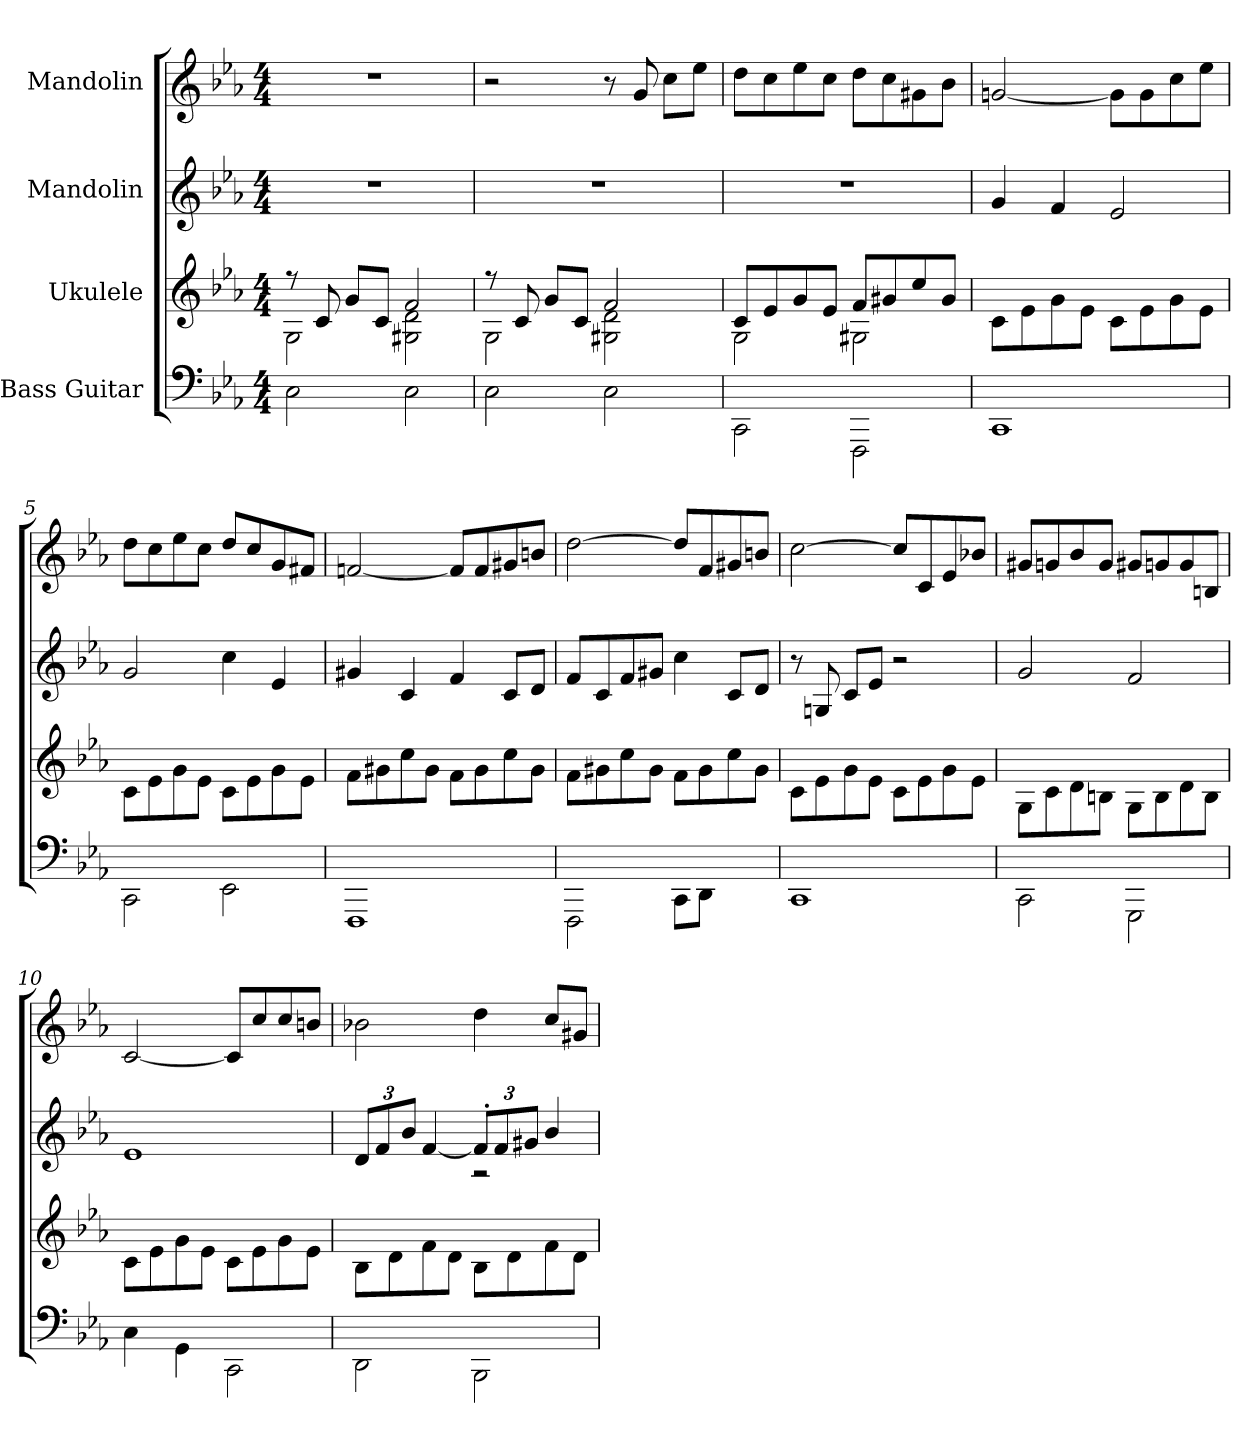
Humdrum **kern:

**kern	**kern	**kern	**kern
*part4	*part3	*part2	*part1
*staff4	*staff3	*staff2	*staff1
*I"Bass Guitar	*I"Ukulele	*I"Mandolin	*I"Mandolin
*stria4	*stria4	*	*
*	*	*clefG2	*clefG2
*k[b-e-a-]	*k[b-e-a-]	*k[b-e-a-]	*k[b-e-a-]
*c:	*c:	*c:	*c:
*M4/4	*M4/4	*M4/4	*M4/4
*MM80	*MM80	*MM80	*MM80
=1	=1	=1	=1
*	*^	*	*
2C\	8r	2Gi\	1r	1r
.	8ci/	.	.	.
.	8gi/L	.	.	.
.	8ci/J	.	.	.
2C\	2fi/	2G#i\ 2di\	.	.
=2	=2	=2	=2	=2
2C\	8r	2Gi\	1r	2r
.	8ci/	.	.	.
.	8gi/L	.	.	.
.	8ci/J	.	.	.
2C\	2fi/	2G#i\ 2di\	.	8r
.	.	.	.	8gj/
.	.	.	.	8ccj\L
.	.	.	.	8ee-j\J
=3	=3	=3	=3	=3
2CC\	8ci/L	2Gi\	1r	8ddj\L
.	8e-i/	.	.	8ccj\
.	8gi/	.	.	8ee-j\
.	8e-i/J	.	.	8ccj\J
2FFF\	8fi/L	2G#i\	.	8ddj\L
.	8g#i/	.	.	8ccj\
.	8cci/	.	.	8g#Xj\
.	8g#i/J	.	.	8b-j\J
*	*v	*v	*	*
!!LO:LB:g=z
=4	=4	=4	=4
1CC	8ci\L	4gZ/	[2gnj/
.	8e-i\	.	.
.	8gi\	4fZ/	.
.	8e-i\J	.	.
.	8ci\L	2e-Z/	8gj\L]
.	8e-i\	.	8gj\
.	8gi\	.	8ccj\
.	8e-i\J	.	8ee-j\J
=5	=5	=5	=5
2CC\	8ci\L	2gZ/	8ddj\L
.	8e-i\	.	8ccj\
.	8gi\	.	8ee-j\
.	8e-i\J	.	8ccj\J
2EE-\	8ci\L	4ccZ\	8ddj/L
.	8e-i\	.	8ccj/
.	8gi\	4e-Z/	8gj/
.	8e-i\J	.	8f#Xj/J
=6	=6	=6	=6
1FFF	8fi\L	4g#XZ/	[2fnj/
.	8g#i\	.	.
.	8cci\	4cZ/	.
.	8g#i\J	.	.
.	8fi\L	4fZ/	8fj/L]
.	8g#i\	.	8fj/
.	8cci\	8cZ/L	8g#Xj/
.	8g#i\J	8dZ/J	8bnj/J
=7	=7	=7	=7
2FFF\	8fi\L	8fZ/L	[2ddj\
.	8g#i\	8cZ/	.
.	8cci\	8fZ/	.
.	8g#i\J	8g#XZ/J	.
8CC\L	8fi\L	4ccZ\	8ddj/L]
8DD\J	8g#i\	.	8fj/
4ryy	8cci\	8cZ/L	8g#Xj/
.	8g#i\J	8dZ/J	8bnj/J
!!LO:LB:g=z
=8	=8	=8	=8
1CC	8ci\L	8r	[2ccj\
.	8e-i\	8GnZ/	.
.	8gi\	8cZ/L	.
.	8e-i\J	8e-Z/J	.
.	8ci\L	2r	8ccj/L]
.	8e-i\	.	8cj/
.	8gi\	.	8e-j/
.	8e-i\J	.	8b-Xj/J
=9	=9	=9	=9
2CC\	8Gi\L	2gZ/	8g#Xj/L
.	8ci\	.	8gnj/
.	8di\	.	8b-j/
.	8Bi\J	.	8gj/J
2GGG\	8Gi\L	2fZ/	8g#Xj/L
.	8Bi\	.	8gnj/
.	8di\	.	8gj/
.	8Bi\J	.	8Bnj/J
=10	=10	=10	=10
4C\	8ci\L	1e-Z	[2cj/
.	8e-i\	.	.
4GG\	8gi\	.	.
.	8e-i\J	.	.
2CC\	8ci\L	.	8cj/L]
.	8e-i\	.	8ccj/
.	8gi\	.	8ccj/
.	8e-i\J	.	8bnj/J
=11	=11	=11	=11
*	*	*Xbrackettup	*
*	*	*^	*
2DD\	8B-i\L	12dZ/L	2ryy	2b-Xj\
.	.	12fZ/	.	.
.	8di\	.	.	.
.	.	12b-Z/J	.	.
.	8fi\	[4fZ/	.	.
.	8di\J	.	.	.
2BBB-\	8B-i\L	12f'Z/L]	2r	4ddj\
.	.	12fZ/	.	.
.	8di\	.	.	.
.	.	12g#XZ/J	.	.
.	8fi\	4b-Z/	.	8ccj/L
.	8di\J	.	.	8g#Xj/J
*	*	*v	*v	*
=	=	=	=
*-	*-	*-	*-
